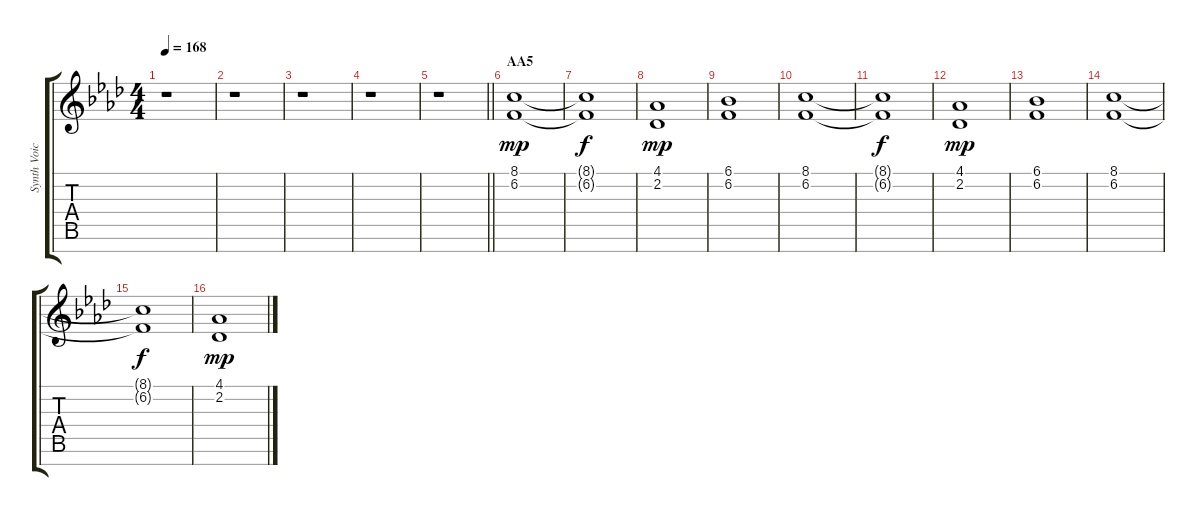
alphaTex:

\track ("Synth Voice" "Synth Voic") {instrument synthvoice}
\staff {score tabs}
\tuning (E4 B3 G3 D3 A2 E2 B1) {hide}
\ts (4 4)
\tempo 168
\clef g2
\ks fminor
r.1{dy mp} |
r.1 |
r.1 |
r.1 |
\barLineRight lightlight
r.1 |
\section ("" "AA5")
(8.1 6.2).1 |
(8.1{t} 6.2{t}).1{dy f} |
(4.1 2.2).1{dy mp} |
(6.1 6.2).1 |
(8.1 6.2).1 |
(8.1{t} 6.2{t}).1{dy f} |
(4.1 2.2).1{dy mp} |
(6.1 6.2).1 |
(8.1 6.2).1 |
(8.1{t} 6.2{t}).1{dy f} |
(4.1 2.2).1{dy mp}
